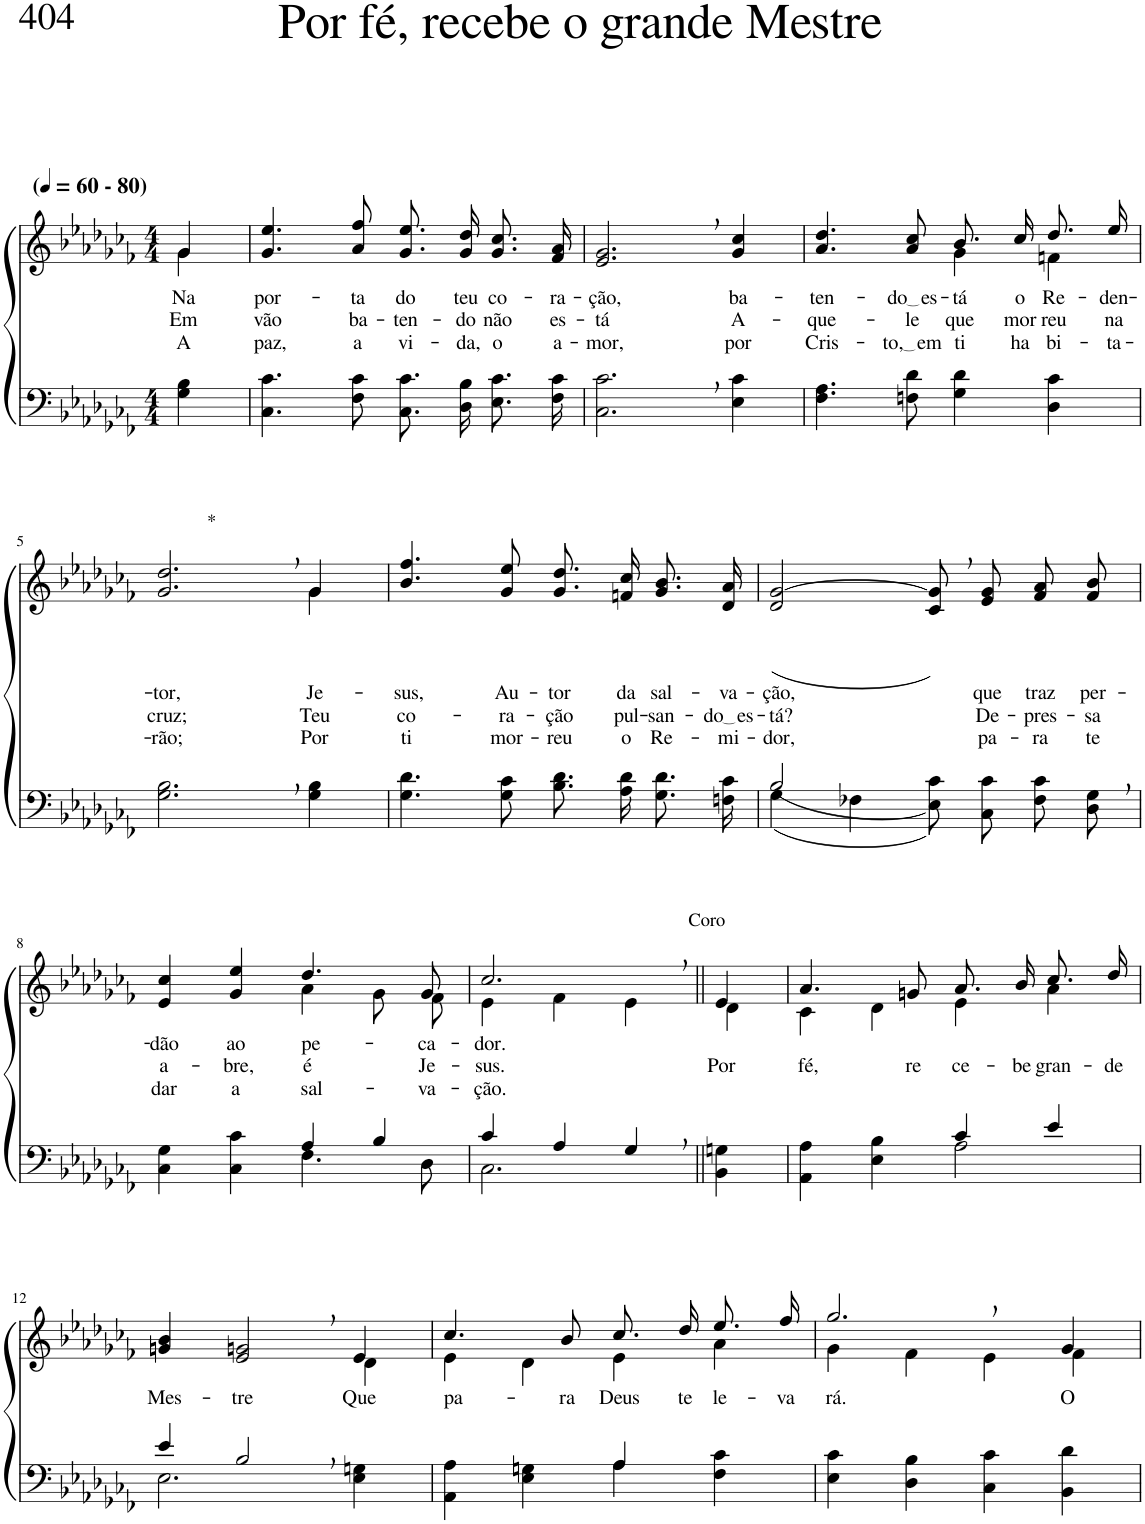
**kern	**kern	**text	**text	**text
*part2	*part1	*part1	*part1	*part1
*staff2	*staff1	*staff1	*staff1	*staff1
*I"Parte III e IV	*I"Parte I e II	*	*	*
*clefF4	*clefG2	*	*	*
*Trd2c3	*Trd2c3	*	*	*
*k[b-e-a-d-g-c-f-]	*k[b-e-a-d-g-c-f-]	*	*	*
*M4/4	*M4/4	*	*	*
*MM60	*MM60	*	*	*
=1	=1	=1	=1	=1
!	!LO:TX:a:B:t=(	!	!	!
!	!LO:TX:a:B:t=- 80)	!	!	!
!	!	!LO:LY:b	!LO:LY:b	!LO:LY:b
*	*^	*	*	*
4G-\ 4B-\	4g-\	4g-/	Na	Em	A
=2	=2	=2	=2	=2	=2
!	!	!	!LO:LY:b	!LO:LY:b	!LO:LY:b
*	*v	*v	*	*	*
4.C-\ 4.c-\	4.g-/ 4.ee-/	por-	vão	paz,
!	!	!LO:LY:b	!LO:LY:b	!LO:LY:b
8F-\ 8c-\	8a-/ 8ff-/	-ta	ba-	a
!	!	!LO:LY:b	!LO:LY:b	!LO:LY:b
8.C-\ 8.c-\L	8.g-\ 8.ee-\L	do	-ten-	vi-
!	!	!LO:LY:b	!LO:LY:b	!LO:LY:b
16D-\ 16B-\Jk	16g-\ 16dd-\Jk	teu	-do	-da,
!	!	!LO:LY:b	!LO:LY:b	!LO:LY:b
8.E-\ 8.c-\L	8.g-/ 8.cc-/L	co-	não	o
!	!	!LO:LY:b	!LO:LY:b	!LO:LY:b
16F-\ 16c-\Jk	16f-/ 16a-/Jk	-ra-	es-	a-
=3	=3	=3	=3	=3
!	!	!LO:LY:b	!LO:LY:b	!LO:LY:b
2.C-\, 2.c-\,	2.e-/, 2.g-/,	-ção,	-tá	-mor,
!	!	!LO:LY:b	!LO:LY:b	!LO:LY:b
4E-\ 4c-\	4g-/ 4cc-/	ba-	A-	por
=4	=4	=4	=4	=4
!	!	!LO:LY:b	!LO:LY:b	!LO:LY:b
*	*^	*	*	*
4.F-\ 4.A-\	4.a-/ 4.dd-/	2ryy	-ten-	-que-	Cris-
!	!	!	!LO:LY:b	!LO:LY:b	!LO:LY:b
8Fn\ 8d-\	8a-/ 8cc-/	.	do es	-le	to, em
!	!	!	!LO:LY:b	!	!
!	!	!	!	!LO:LY:b	!LO:LY:b
4G-\ 4d-\	8.b-/L	4g-\	.	que	-ti
!	!	!	!LO:LY:b	!LO:LY:b	!LO:LY:b
.	16cc-/Jk	.	o	mor-	ha-
!	!	!	!LO:LY:b	!LO:LY:b	!LO:LY:b
4D-\ 4c-\	8.dd-/L	4fn\	Re-	-reu	-bi-
!	!	!	!LO:LY:b	!LO:LY:b	!LO:LY:b
.	16ee-/Jk	.	-den-	na	-ta-
!!LO:LB:g=z	!!
=5	=5	=5	=5	=5	=5
!	!LO:TX:a:t=*	!	!	!	!
!	!	!	!LO:LY:b	!LO:LY:b	!LO:LY:b
2.G-\, 2.B-\,	2.g-/, 2.dd-/,	2.ryy	-tor,	cruz;	-rão;
!	!	!	!LO:LY:b	!LO:LY:b	!LO:LY:b
4G-\ 4B-\	4g-/	4g-\	Je-	Teu	Por
=6	=6	=6	=6	=6	=6
!	!	!	!LO:LY:b	!LO:LY:b	!LO:LY:b
*	*v	*v	*	*	*
4.G-\ 4.d-\	4.b-/ 4.ff-/	-sus,	co-	ti
!	!	!LO:LY:b	!LO:LY:b	!LO:LY:b
8G-\ 8c-\	8g-/ 8ee-/	Au-	-ra-	mor-
!	!	!LO:LY:b	!LO:LY:b	!LO:LY:b
8.B-\ 8.d-\L	8.g-/ 8.dd-/L	-tor	-ção	-reu
!	!	!LO:LY:b	!LO:LY:b	!LO:LY:b
16A-\ 16d-\Jk	16fn/ 16cc-/Jk	da	pul-	o
!	!	!LO:LY:b	!LO:LY:b	!LO:LY:b
8.G-\ 8.d-\L	8.g-/ 8.b-/L	sal-	-san-	Re-
!	!	!LO:LY:b	!LO:LY:b	!LO:LY:b
16Fn\ 16c-\Jk	16d-/ 16a-/Jk	-va-	do es	-mi-
=7	=7	=7	=7	=7
*^	*	*	*	*
!	!	!	!LO:LY:b	!LO:LY:b	!LO:LY:b
(2B-/	(4G-\	(2d-/ [2g-/	-ção,	-tá?	-dor,
.	4F-X\	.	.	.	.
2ryy	8E-\ 8c-\L))	8c-,/ 8g-],/L)	.	.	.
!	!	!	!LO:LY:b	!LO:LY:b	!LO:LY:b
.	8C-\ 8c-\J	8e-/ 8g-/J	que	De-	pa-
!	!	!	!LO:LY:b	!LO:LY:b	!LO:LY:b
.	8F-\ 8c-\L	8f-/ 8a-/L	traz	-pres-	-ra
!	!	!	!LO:LY:b	!LO:LY:b	!LO:LY:b
.	8D-\ 8G-\J	8f-/ 8b-/J	per-	-sa	te
!!LO:LB:g=z
=8	=8	=8	=8	=8	=8
!	!	!	!LO:LY:b	!LO:LY:b	!LO:LY:b
*	*	*^	*	*	*
2ryy	4C-\ 4G-\	4e-/ 4cc-/	2ryy	-dão	a-	dar
!	!	!	!	!LO:LY:b	!LO:LY:b	!LO:LY:b
.	4C-\ 4c-\	4g-/ 4ee-/	.	ao	-bre,	a
!	!	!	!	!LO:LY:b	!LO:LY:b	!LO:LY:b
4A-/	4.F-\	4.dd-/	4a-\	pe-	é	sal-
4B-/	.	.	8g-\L	.	.	.
!	!	!	!	!LO:LY:b	!LO:LY:b	!LO:LY:b
.	8D-\	8g-/	8f-\J	ca-	Je-	va-
=9	=9	=9	=9	=9	=9	=9
!	!	!	!	!LO:LY:b	!LO:LY:b	!LO:LY:b
4c-/	2.C-\	2.cc-,/	4e-\	-dor.	-sus.	-ção.
4A-/	.	.	4f-\	.	.	.
!	!	!	!LO:TX:a:t=Coro	!	!	!
4G-,/	.	.	4e-\	.	.	.
*v	*v	*	*	*	*	*
=10||	=10||	=10||	=10||	=10||	=10||
!	!	!	!	!LO:LY:b	!
4BB-\ 4Gn\	4e-/	4d-\	.	Por	.
=11	=11	=11	=11	=11	=11
*^	*	*	*	*	*
!	!	!	!	!	!LO:LY:b	!
2ryy	4AA-\ 4A-\	4.a-/	4c-\	.	fé,	.
.	4E-\ 4B-\	.	4d-\	.	.	.
!	!	!	!	!	!LO:LY:b	!
.	.	8gn/	.	.	re-	.
!	!	!	!	!	!LO:LY:b	!
4c-/	2A-\	8.a-/L	4e-\	.	-ce-	.
!	!	!	!	!	!LO:LY:b	!
.	.	16b-/Jk	.	.	-be	.
!	!	!	!	!	!LO:LY:b	!
4e-/	.	8.cc-/L	4a-\	.	gran-	.
!	!	!	!	!	!LO:LY:b	!
.	.	16dd-/Jk	.	.	-de	.
!!LO:LB:g=z	!!
=12	=12	=12	=12	=12	=12	=12
!	!	!	!	!LO:LY:b	!	!
4e-/	2.E-\	4gn/ 4b-/	2.ryy	Mes-	.	.
!	!	!	!	!LO:LY:b	!	!
2B-,/	.	2e-/, 2gn/,	.	-tre	.	.
!	!	!	!	!LO:LY:b	!	!
4ryy	4E-\ 4Gn\	4e-/	4d-\	Que	.	.
=13	=13	=13	=13	=13	=13	=13
!	!	!	!	!LO:LY:b	!	!
2ryy	4AA-\ 4A-\	4.cc-/	4e-\	pa-	.	.
.	4E-\ 4Gn\	.	4d-\	.	.	.
!	!	!	!	!LO:LY:b	!	!
.	.	8b-/	.	-ra	.	.
!	!	!	!	!LO:LY:b	!	!
4A-/	4A-\	8.cc-/L	4e-\	Deus	.	.
!	!	!	!	!LO:LY:b	!	!
.	.	16dd-/Jk	.	te	.	.
!	!	!	!	!LO:LY:b	!	!
4ryy	4F-\ 4c-\	8.ee-/L	4a-\	le-	.	.
!	!	!	!	!LO:LY:b	!	!
.	.	16ff-/Jk	.	-va-	.	.
*v	*v	*	*	*	*	*
=14	=14	=14	=14	=14	=14
!	!	!	!LO:LY:b	!	!
4E-\ 4c-\	2.gg-,/	4g-\	-rá.	.	.
4D-\ 4B-\	.	4f-\	.	.	.
4C-\ 4c-\	.	4e-\	.	.	.
!	!	!	!LO:LY:b	!	!
4BB-\ 4d-\	4g-/	4f-\	O	.	.
*	*v	*v	*	*	*
=	=	=	=	=
*-	*-	*-	*-	*-
